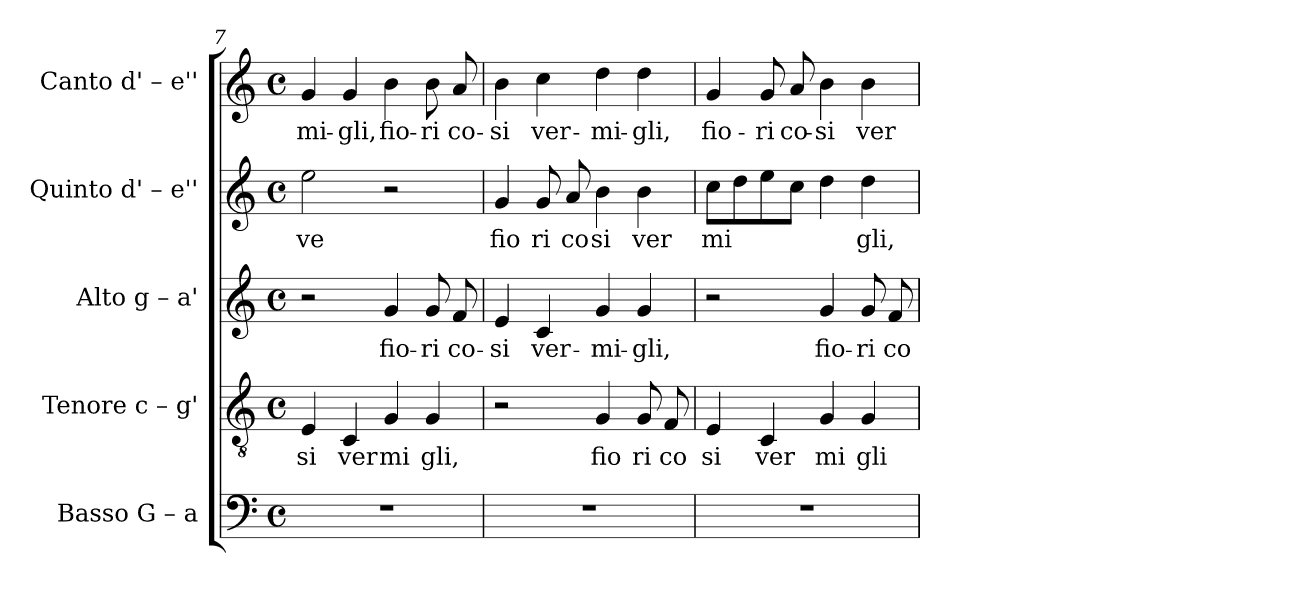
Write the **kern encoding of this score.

**kern	**kern	**text	**kern	**text	**kern	**text	**kern	**text
*part5	*part4	*part4	*part3	*part3	*part2	*part2	*part1	*part1
*staff5	*staff4	*staff4	*staff3	*staff3	*staff2	*staff2	*staff1	*staff1
*I"Basso  G – a	*I"Tenore  c – g'	*	*I"Alto  g – a'	*	*I"Quinto  d' – e''	*	*I"Canto  d' – e''	*
*clefF4	*clefGv2	*	*clefG2	*	*clefG2	*	*clefG2	*
*k[]	*k[]	*	*k[]	*	*k[]	*	*k[]	*
*C:	*C:	*	*C:	*	*C:	*	*C:	*
*M4/4	*M4/4	*	*M4/4	*	*M4/4	*	*M4/4	*
*met(c)	*met(c)	*	*met(c)	*	*met(c)	*	*met(c)	*
=7	=7	=7	=7	=7	=7	=7	=7	=7
!	!	!LO:LY:b:rj	!	!	!	!LO:LY:b:rj	!	!LO:LY:b:cj
1r	4E/	si	2r	.	2ee\	ve	4g/	-mi-
!	!	!LO:LY:b:rj	!	!	!	!	!	!LO:LY:b:cj
.	4C/	ver	.	.	.	.	4g/	-gli,
!	!	!LO:LY:b:rj	!	!LO:LY:b:rj	!	!	!	!LO:LY:b:cj
.	4G/	mi	4g/	fio-	2r	.	4b\	fio-
!	!	!LO:LY:b:rj	!	!LO:LY:b:rj	!	!	!	!LO:LY:b:cj
.	4G/	gli,	8g/	-ri	.	.	8b\	-ri
!	!	!	!	!LO:LY:b:rj	!	!	!	!LO:LY:b:cj
.	.	.	8f/	co-	.	.	8a/	co-
=8	=8	=8	=8	=8	=8	=8	=8	=8
!	!	!	!	!LO:LY:b:rj	!	!LO:LY:b:rj	!	!LO:LY:b:cj
1r	2r	.	4e/	-si	4g/	fio	4b\	-si
!	!	!	!	!LO:LY:b:rj	!	!LO:LY:b:rj	!	!LO:LY:b:cj
.	.	.	4c/	ver-	8g/	ri	4cc\	ver-
!	!	!	!	!	!	!LO:LY:b:rj	!	!
.	.	.	.	.	8a/	co	.	.
!	!	!LO:LY:b:rj	!	!LO:LY:b:rj	!	!LO:LY:b:rj	!	!LO:LY:b:cj
.	4G/	fio	4g/	-mi-	4b\	si	4dd\	-mi-
!	!	!LO:LY:b:rj	!	!LO:LY:b:rj	!	!LO:LY:b:rj	!	!LO:LY:b:cj
.	8G/	ri	4g/	-gli,	4b\	ver	4dd\	-gli,
!	!	!LO:LY:b:rj	!	!	!	!	!	!
.	8F/	co	.	.	.	.	.	.
=9	=9	=9	=9	=9	=9	=9	=9	=9
!	!	!LO:LY:b:rj	!	!	!	!LO:LY:b:rj	!	!LO:LY:b:cj
1r	4E/	si	2r	.	8cc\L	mi	4g/	fio-
!	!	!	!	!	!	!LO:LY:b:rj	!	!
.	.	.	.	.	8dd\	.	.	.
!	!	!LO:LY:b:rj	!	!	!	!LO:LY:b:rj	!	!LO:LY:b:cj
.	4C/	ver	.	.	8ee\	.	8g/	-ri
!	!	!	!	!	!	!LO:LY:b:rj	!	!LO:LY:b:cj
.	.	.	.	.	8cc\J	.	8a/	co-
!	!	!LO:LY:b:rj	!	!LO:LY:b:rj	!	!LO:LY:b:rj	!	!LO:LY:b:cj
.	4G/	mi	4g/	fio-	4dd\	.	4b\	-si
!	!	!LO:LY:b:rj	!	!LO:LY:b:rj	!	!LO:LY:b:rj	!	!LO:LY:b:cj
.	4G/	gli	8g/	-ri	4dd\	gli,	4b\	ver-
!	!	!	!	!LO:LY:b:rj	!	!	!	!
.	.	.	8f/	co-	.	.	.	.
=	=	=	=	=	=	=	=	=
*-	*-	*-	*-	*-	*-	*-	*-	*-
